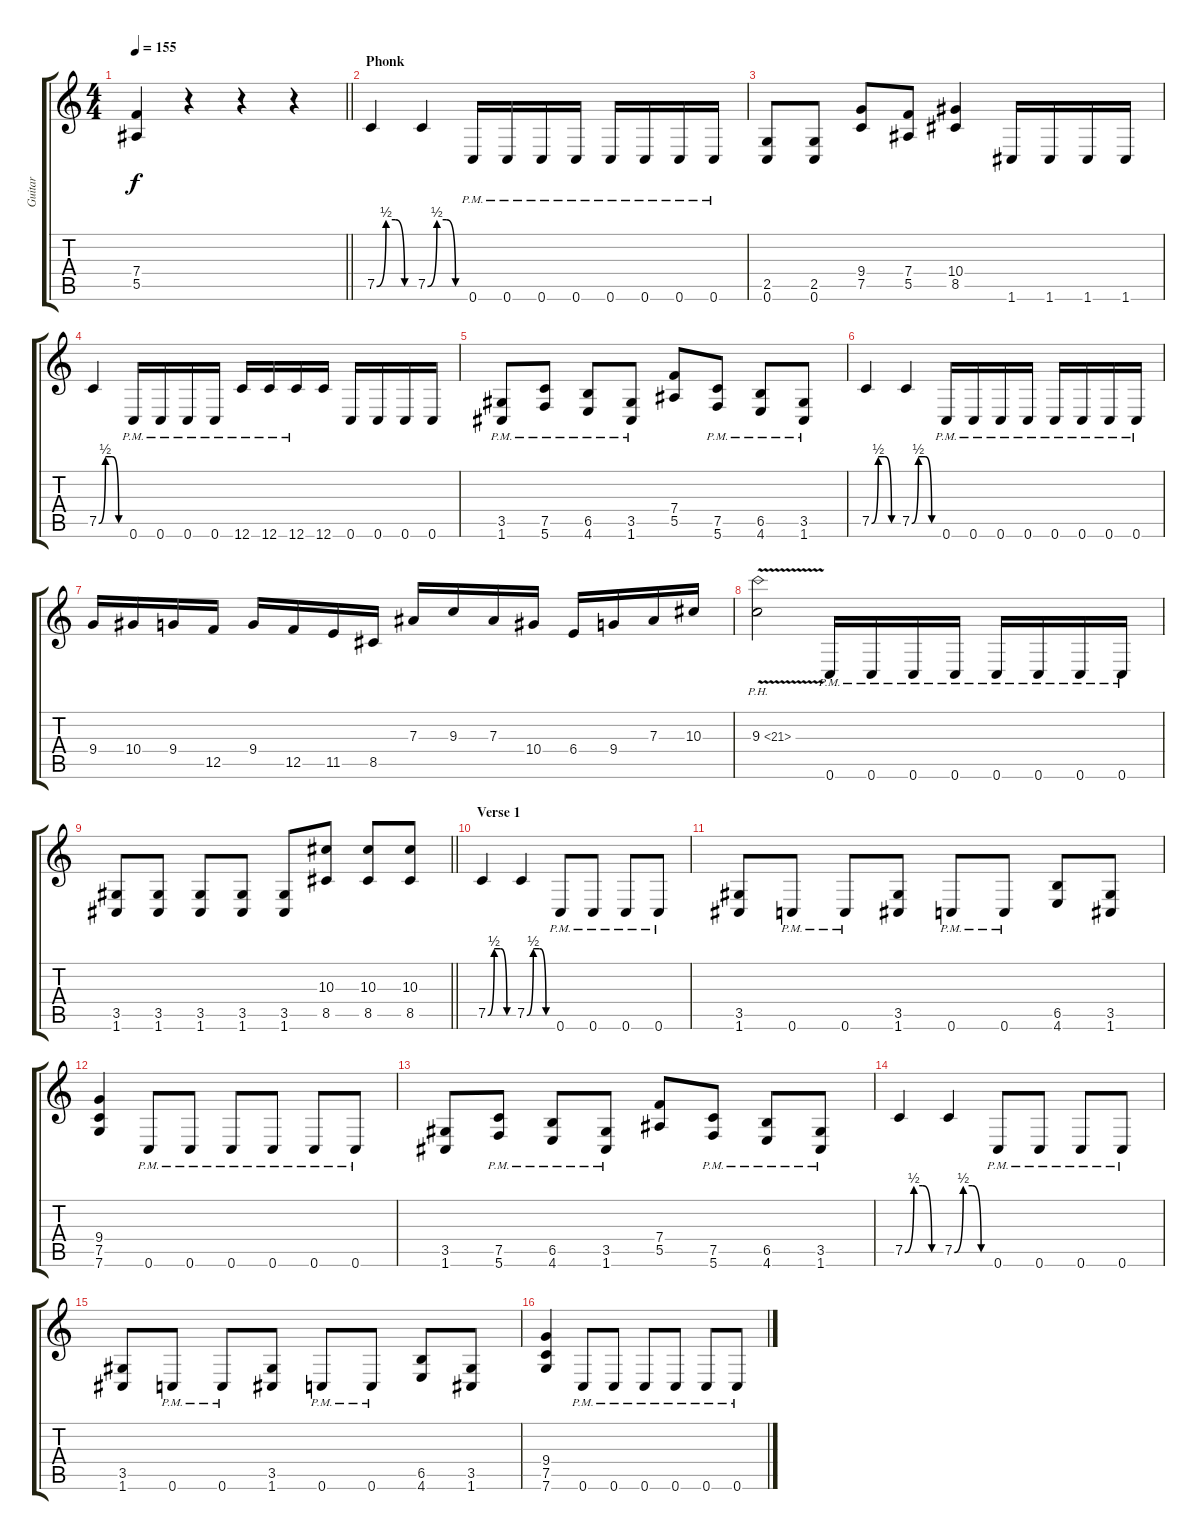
\track ("Guitar" "Guitar") {instrument distortionguitar}
\staff {score tabs}
\tuning (C4 G3 Eb3 Bb2 F2 C2) {hide}
\ts (4 4)
\tempo 155
\clef g2
\barLineRight lightlight
\ks c
(7.4 5.5).4{dy f} r.4 r.4 r.4 |
\section ("" "Phonk")
7.5{be (custom 0 0 15 2 30 2 45 0 60 0)}.4 7.5{be (custom 0 0 15 2 30 2 45 0 60 0)}.4 0.6{pm}.16 0.6{pm}.16 0.6{pm}.16 0.6{pm}.16 0.6{pm}.16 0.6{pm}.16 0.6{pm}.16 0.6{pm}.16 |
(2.5 0.6).8 (2.5 0.6).8 (9.4 7.5).8 (7.4 5.5).8 (10.4 8.5).4 1.6.16 1.6.16 1.6.16 1.6.16 |
7.5{be (custom 0 0 15 2 30 2 45 0 60 0)}.4 0.6{pm}.16 0.6{pm}.16 0.6{pm}.16 0.6{pm}.16 12.6{pm}.16 12.6{pm}.16 12.6{pm}.16 12.6.16 0.6.16 0.6.16 0.6.16 0.6.16 |
(3.5{pm} 1.6{pm}).8 (7.5{pm} 5.6{pm}).8 (6.5{pm} 4.6{pm}).8 (3.5{pm} 1.6{pm}).8 (7.4 5.5).8 (7.5{pm} 5.6{pm}).8 (6.5{pm} 4.6{pm}).8 (3.5{pm} 1.6{pm}).8 |
7.5{be (custom 0 0 15 2 30 2 45 0 60 0)}.4 7.5{be (custom 0 0 15 2 30 2 45 0 60 0)}.4 0.6{pm}.16 0.6{pm}.16 0.6{pm}.16 0.6{pm}.16 0.6{pm}.16 0.6{pm}.16 0.6{pm}.16 0.6{pm}.16 |
9.4.16 10.4.16 9.4.16 12.5.16 9.4.16 12.5.16 11.5.16 8.5.16 7.3.16 9.3.16 7.3.16 10.4.16 6.4.16 9.4.16 7.3.16 10.3.16 |
9.3{ph 12 v}.2 0.6{pm}.16 0.6{pm}.16 0.6{pm}.16 0.6{pm}.16 0.6{pm}.16 0.6{pm}.16 0.6{pm}.16 0.6{pm}.16 |
\barLineRight lightlight
(3.5 1.6).8 (3.5 1.6).8 (3.5 1.6).8 (3.5 1.6).8 (3.5 1.6).8 (10.3 8.5).8 (10.3 8.5).8 (10.3 8.5).8 |
\section ("" "Verse 1")
7.5{be (custom 0 0 15 2 30 2 45 0 60 0)}.4 7.5{be (custom 0 0 15 2 30 2 45 0 60 0)}.4 0.6{pm}.8 0.6{pm}.8 0.6{pm}.8 0.6{pm}.8 |
(3.5 1.6).8 0.6{pm}.8 0.6{pm}.8 (3.5 1.6).8 0.6{pm}.8 0.6{pm}.8 (6.5 4.6).8 (3.5 1.6).8 |
(9.4 7.5 7.6).4 0.6{pm}.8 0.6{pm}.8 0.6{pm}.8 0.6{pm}.8 0.6{pm}.8 0.6{pm}.8 |
(3.5 1.6).8 (7.5{pm} 5.6{pm}).8 (6.5{pm} 4.6{pm}).8 (3.5{pm} 1.6{pm}).8 (7.4 5.5).8 (7.5{pm} 5.6{pm}).8 (6.5{pm} 4.6{pm}).8 (3.5{pm} 1.6{pm}).8 |
7.5{be (custom 0 0 15 2 30 2 45 0 60 0)}.4 7.5{be (custom 0 0 15 2 30 2 45 0 60 0)}.4 0.6{pm}.8 0.6{pm}.8 0.6{pm}.8 0.6{pm}.8 |
(3.5 1.6).8 0.6{pm}.8 0.6{pm}.8 (3.5 1.6).8 0.6{pm}.8 0.6{pm}.8 (6.5 4.6).8 (3.5 1.6).8 |
(9.4 7.5 7.6).4 0.6{pm}.8 0.6{pm}.8 0.6{pm}.8 0.6{pm}.8 0.6{pm}.8 0.6{pm}.8
